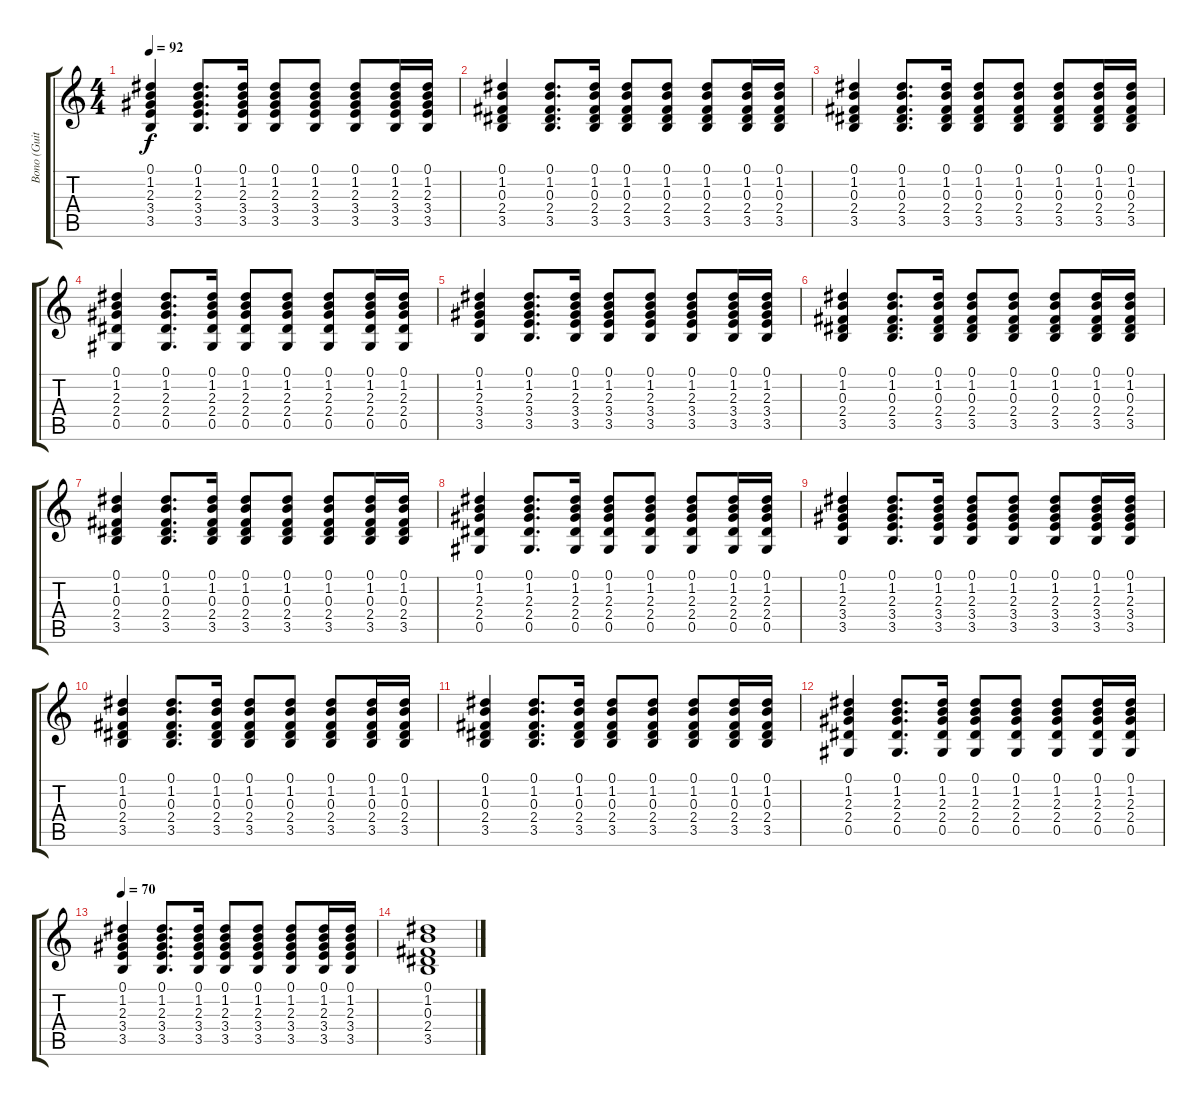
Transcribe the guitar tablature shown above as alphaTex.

\track ("Bono (Guitar)" "Bono (Guit") {instrument electricguitarjazz}
\staff {score tabs}
\tuning (Eb4 Bb3 Gb3 Db3 Ab2 Eb2) {hide}
\ts (4 4)
\tempo 92
\clef g2
\ks c
(0.1 1.2 2.3 3.4 3.5).4{dy f} (0.1 1.2 2.3 3.4 3.5).8{d} (0.1 1.2 2.3 3.4 3.5).16 (0.1 1.2 2.3 3.4 3.5).8 (0.1 1.2 2.3 3.4 3.5).8 (0.1 1.2 2.3 3.4 3.5).8 (0.1 1.2 2.3 3.4 3.5).16 (0.1 1.2 2.3 3.4 3.5).16 |
(0.1 1.2 0.3 2.4 3.5).4 (0.1 1.2 0.3 2.4 3.5).8{d} (0.1 1.2 0.3 2.4 3.5).16 (0.1 1.2 0.3 2.4 3.5).8 (0.1 1.2 0.3 2.4 3.5).8 (0.1 1.2 0.3 2.4 3.5).8 (0.1 1.2 0.3 2.4 3.5).16 (0.1 1.2 0.3 2.4 3.5).16 |
(0.1 1.2 0.3 2.4 3.5).4 (0.1 1.2 0.3 2.4 3.5).8{d} (0.1 1.2 0.3 2.4 3.5).16 (0.1 1.2 0.3 2.4 3.5).8 (0.1 1.2 0.3 2.4 3.5).8 (0.1 1.2 0.3 2.4 3.5).8 (0.1 1.2 0.3 2.4 3.5).16 (0.1 1.2 0.3 2.4 3.5).16 |
(0.1 1.2 2.3 2.4 0.5).4 (0.1 1.2 2.3 2.4 0.5).8{d} (0.1 1.2 2.3 2.4 0.5).16 (0.1 1.2 2.3 2.4 0.5).8 (0.1 1.2 2.3 2.4 0.5).8 (0.1 1.2 2.3 2.4 0.5).8 (0.1 1.2 2.3 2.4 0.5).16 (0.1 1.2 2.3 2.4 0.5).16 |
(0.1 1.2 2.3 3.4 3.5).4 (0.1 1.2 2.3 3.4 3.5).8{d} (0.1 1.2 2.3 3.4 3.5).16 (0.1 1.2 2.3 3.4 3.5).8 (0.1 1.2 2.3 3.4 3.5).8 (0.1 1.2 2.3 3.4 3.5).8 (0.1 1.2 2.3 3.4 3.5).16 (0.1 1.2 2.3 3.4 3.5).16 |
(0.1 1.2 0.3 2.4 3.5).4 (0.1 1.2 0.3 2.4 3.5).8{d} (0.1 1.2 0.3 2.4 3.5).16 (0.1 1.2 0.3 2.4 3.5).8 (0.1 1.2 0.3 2.4 3.5).8 (0.1 1.2 0.3 2.4 3.5).8 (0.1 1.2 0.3 2.4 3.5).16 (0.1 1.2 0.3 2.4 3.5).16 |
(0.1 1.2 0.3 2.4 3.5).4 (0.1 1.2 0.3 2.4 3.5).8{d} (0.1 1.2 0.3 2.4 3.5).16 (0.1 1.2 0.3 2.4 3.5).8 (0.1 1.2 0.3 2.4 3.5).8 (0.1 1.2 0.3 2.4 3.5).8 (0.1 1.2 0.3 2.4 3.5).16 (0.1 1.2 0.3 2.4 3.5).16 |
(0.1 1.2 2.3 2.4 0.5).4 (0.1 1.2 2.3 2.4 0.5).8{d} (0.1 1.2 2.3 2.4 0.5).16 (0.1 1.2 2.3 2.4 0.5).8 (0.1 1.2 2.3 2.4 0.5).8 (0.1 1.2 2.3 2.4 0.5).8 (0.1 1.2 2.3 2.4 0.5).16 (0.1 1.2 2.3 2.4 0.5).16 |
(0.1 1.2 2.3 3.4 3.5).4 (0.1 1.2 2.3 3.4 3.5).8{d} (0.1 1.2 2.3 3.4 3.5).16 (0.1 1.2 2.3 3.4 3.5).8 (0.1 1.2 2.3 3.4 3.5).8 (0.1 1.2 2.3 3.4 3.5).8 (0.1 1.2 2.3 3.4 3.5).16 (0.1 1.2 2.3 3.4 3.5).16 |
(0.1 1.2 0.3 2.4 3.5).4 (0.1 1.2 0.3 2.4 3.5).8{d} (0.1 1.2 0.3 2.4 3.5).16 (0.1 1.2 0.3 2.4 3.5).8 (0.1 1.2 0.3 2.4 3.5).8 (0.1 1.2 0.3 2.4 3.5).8 (0.1 1.2 0.3 2.4 3.5).16 (0.1 1.2 0.3 2.4 3.5).16 |
(0.1 1.2 0.3 2.4 3.5).4 (0.1 1.2 0.3 2.4 3.5).8{d} (0.1 1.2 0.3 2.4 3.5).16 (0.1 1.2 0.3 2.4 3.5).8 (0.1 1.2 0.3 2.4 3.5).8 (0.1 1.2 0.3 2.4 3.5).8 (0.1 1.2 0.3 2.4 3.5).16 (0.1 1.2 0.3 2.4 3.5).16 |
(0.1 1.2 2.3 2.4 0.5).4 (0.1 1.2 2.3 2.4 0.5).8{d} (0.1 1.2 2.3 2.4 0.5).16 (0.1 1.2 2.3 2.4 0.5).8 (0.1 1.2 2.3 2.4 0.5).8 (0.1 1.2 2.3 2.4 0.5).8 (0.1 1.2 2.3 2.4 0.5).16 (0.1 1.2 2.3 2.4 0.5).16 |
\tempo 70
(0.1 1.2 2.3 3.4 3.5).4 (0.1 1.2 2.3 3.4 3.5).8{d} (0.1 1.2 2.3 3.4 3.5).16 (0.1 1.2 2.3 3.4 3.5).8 (0.1 1.2 2.3 3.4 3.5).8 (0.1 1.2 2.3 3.4 3.5).8 (0.1 1.2 2.3 3.4 3.5).16 (0.1 1.2 2.3 3.4 3.5).16 |
(0.1 1.2 0.3 2.4 3.5).1
